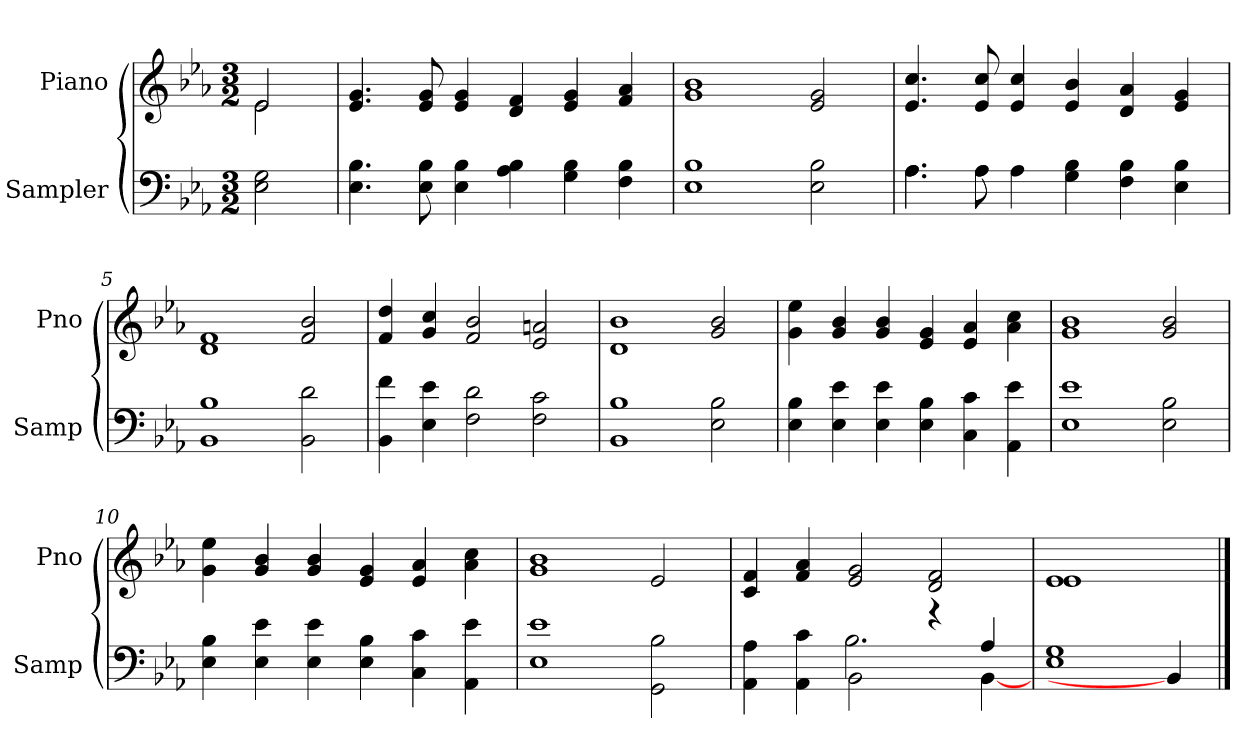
**kern	**kern
*part2	*part1
*staff2	*staff1
*I"Sampler	*I"Piano
*I'Samp	*I'Pno
*clefF4	*clefG2
*k[b-e-a-]	*k[b-e-a-]
*E-:	*E-:
*M3/2	*M3/2
=1	=1
*	*^
2E- 2G	2e-/	2e-
*	*v	*v
=2	=2
4.E- 4.B-	4.e- 4.g
8E- 8B-	8e- 8g
4E- 4B-	4e- 4g
4A- 4B-	4d 4f
4G 4B-	4e- 4g
4F 4B-	4f 4a-
=3	=3
1E- 1B-	1g 1b-
2E- 2B-	2e- 2g
=4	=4
*^	*
4.A-\	4.A-	4.e- 4.cc
8A-\	8A-	8e- 8cc
4A-	1ryy	4e- 4cc
4G 4B-	.	4e- 4b-
4F 4B-	.	4d 4a-
4E- 4B-	.	4e- 4g
*v	*v	*
=5	=5
1BB- 1B-	1d 1f
2BB- 2d	2f 2b-
=6	=6
4BB- 4f	4f 4dd
4E- 4e-	4g 4cc
2F 2d	2f 2b-
2F 2c	2e- 2an
=7	=7
1BB- 1B-	1d 1b-
2E- 2B-	2g 2b-
=8	=8
4E- 4B-	4g 4ee-
4E- 4e-	4g 4b-
4E- 4e-	4g 4b-
4E- 4B-	4e- 4g
4C 4c	4e- 4a-
4AA- 4e-	4a- 4cc
=9	=9
1E- 1e-	1g 1b-
2E- 2B-	2g 2b-
=10	=10
4E- 4B-	4g 4ee-
4E- 4e-	4g 4b-
4E- 4e-	4g 4b-
4E- 4B-	4e- 4g
4C 4c	4e- 4a-
4AA- 4e-	4a- 4cc
=11	=11
1E- 1e-	1g 1b-
2GG 2B-	2e-
=12	=12
*^	*
4AA- 4A-	2ryy	4c 4f
4AA- 4c	.	4f 4a-
2BB-\	2.B-	2e- 2g
4r	.	2d 2f
4A-/	[4BB-	.
*v	*v	*
=13	=13
*	*^
1E- 1G	1e-/	1e-
4BB-]	4ryy	4ryy
*	*v	*v
==	==
*-	*-
